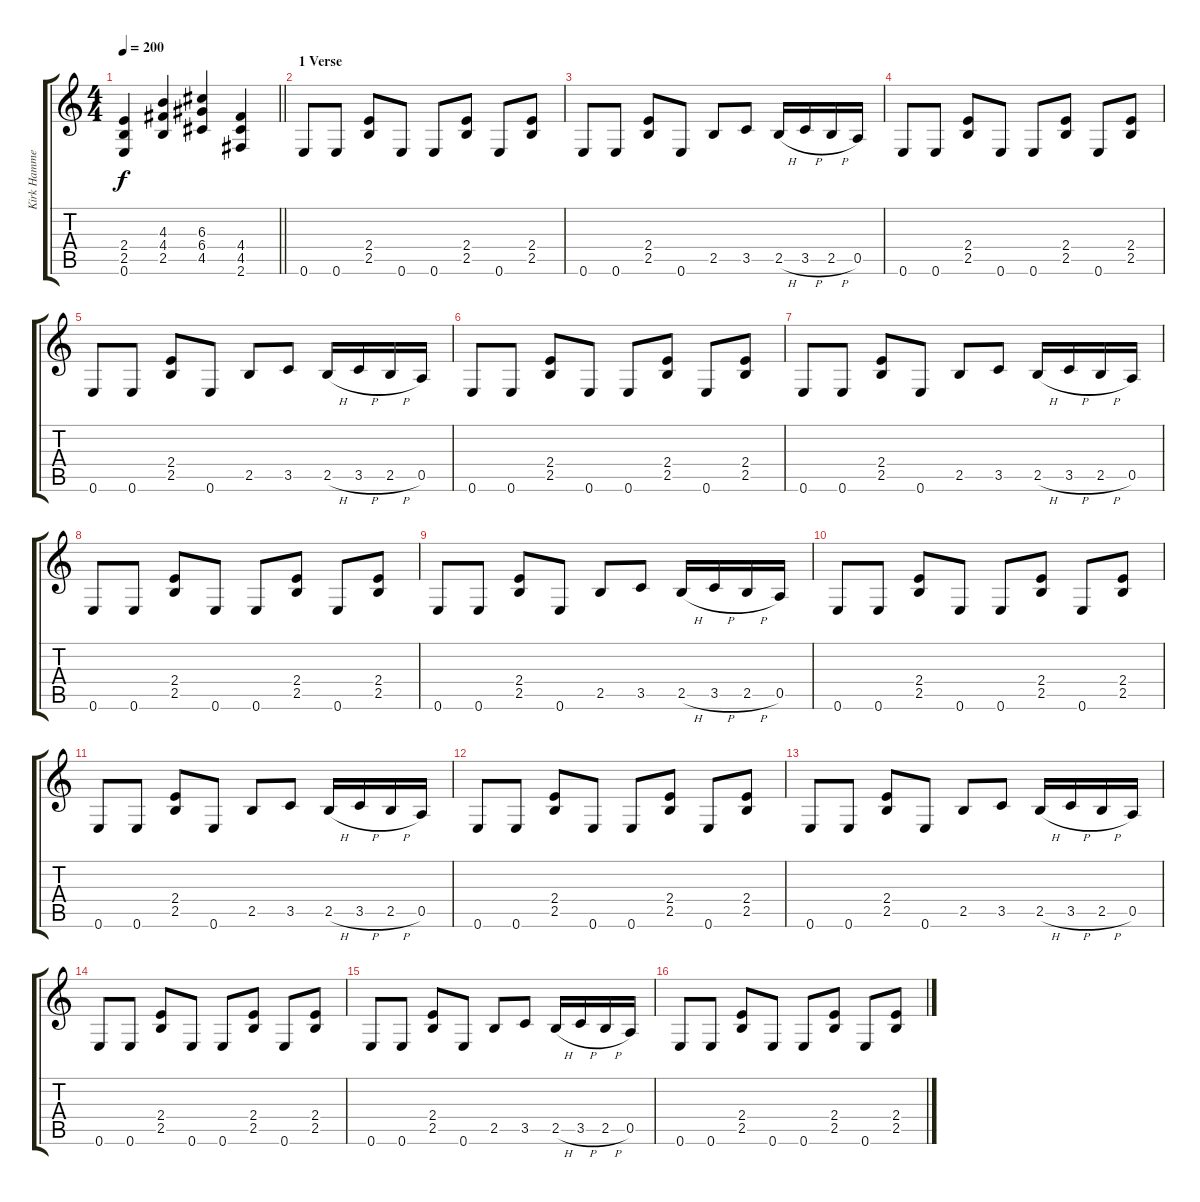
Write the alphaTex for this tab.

\track ("Kirk Hammet (Guitar)" "Kirk Hamme") {instrument distortionguitar}
\staff {score tabs}
\tuning (E4 B3 G3 D3 A2 E2) {hide}
\ts (4 4)
\tempo 200
\clef g2
\barLineRight lightlight
\ks c
(2.4{t} 2.5{t} 0.6{t}).4{dy f} (4.3 4.4 2.5).4{volume 14} (6.3 6.4 4.5).4 (4.4 4.5 2.6).4 |
\section ("" "1 Verse")
0.6.8 0.6.8 (2.4 2.5).8 0.6.8 0.6.8 (2.4 2.5).8 0.6.8 (2.4 2.5).8 |
0.6.8 0.6.8 (2.4 2.5).8 0.6.8 2.5.8 3.5.8 2.5{h}.16 3.5{h}.16 2.5{h}.16 0.5.16 |
0.6.8 0.6.8 (2.4 2.5).8 0.6.8 0.6.8 (2.4 2.5).8 0.6.8 (2.4 2.5).8 |
0.6.8 0.6.8 (2.4 2.5).8 0.6.8 2.5.8 3.5.8 2.5{h}.16 3.5{h}.16 2.5{h}.16 0.5.16 |
0.6.8 0.6.8 (2.4 2.5).8 0.6.8 0.6.8 (2.4 2.5).8 0.6.8 (2.4 2.5).8 |
0.6.8 0.6.8 (2.4 2.5).8 0.6.8 2.5.8 3.5.8 2.5{h}.16 3.5{h}.16 2.5{h}.16 0.5.16 |
0.6.8 0.6.8 (2.4 2.5).8 0.6.8 0.6.8 (2.4 2.5).8 0.6.8 (2.4 2.5).8 |
0.6.8 0.6.8 (2.4 2.5).8 0.6.8 2.5.8 3.5.8 2.5{h}.16 3.5{h}.16 2.5{h}.16 0.5.16 |
0.6.8 0.6.8 (2.4 2.5).8 0.6.8 0.6.8 (2.4 2.5).8 0.6.8 (2.4 2.5).8 |
0.6.8 0.6.8 (2.4 2.5).8 0.6.8 2.5.8 3.5.8 2.5{h}.16 3.5{h}.16 2.5{h}.16 0.5.16 |
0.6.8 0.6.8 (2.4 2.5).8 0.6.8 0.6.8 (2.4 2.5).8 0.6.8 (2.4 2.5).8 |
0.6.8 0.6.8 (2.4 2.5).8 0.6.8 2.5.8 3.5.8 2.5{h}.16 3.5{h}.16 2.5{h}.16 0.5.16 |
0.6.8 0.6.8 (2.4 2.5).8 0.6.8 0.6.8 (2.4 2.5).8 0.6.8 (2.4 2.5).8 |
0.6.8 0.6.8 (2.4 2.5).8 0.6.8 2.5.8 3.5.8 2.5{h}.16 3.5{h}.16 2.5{h}.16 0.5.16 |
0.6.8 0.6.8 (2.4 2.5).8 0.6.8 0.6.8 (2.4 2.5).8 0.6.8 (2.4 2.5).8
